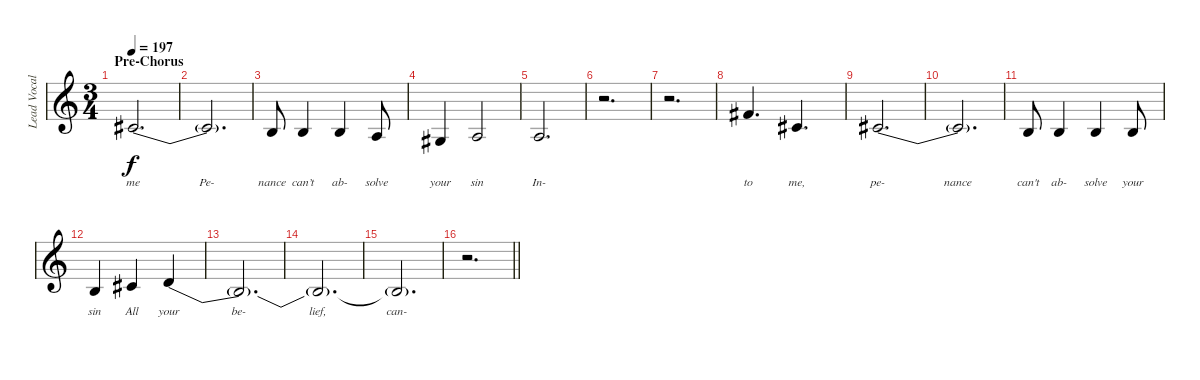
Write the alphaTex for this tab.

\track ("Lead Vocals I" "Lead Vocal") {instrument lead6voice}
\staff {score}
\tuning (Eb4 Bb3 Gb3 Db3 Ab2 Db2) {hide}
\ts (3 4)
\section ("" "Pre-Chorus")
\tempo 197
\clef g2
\ks c
7.3{be (custom 0 0 40 0 45 2 50 2 55 0 60 0)}.2{d lyrics (0 "me") lyrics (1 "") lyrics (2 "") lyrics (3 "") lyrics (4 "") dy f} |
7.3{t}.2{d lyrics (0 "Pe-") lyrics (1 "") lyrics (2 "") lyrics (3 "") lyrics (4 "")} |
5.3.8{lyrics (0 "nance") lyrics (1 "") lyrics (2 "") lyrics (3 "") lyrics (4 "")} 5.3.4{lyrics (0 "can’t") lyrics (1 "") lyrics (2 "") lyrics (3 "") lyrics (4 "")} 5.3.4{lyrics (0 "ab-") lyrics (1 "") lyrics (2 "") lyrics (3 "") lyrics (4 "")} 8.4.8{lyrics (0 "solve") lyrics (1 "") lyrics (2 "") lyrics (3 "") lyrics (4 "")} |
7.4.4{lyrics (0 "your") lyrics (1 "") lyrics (2 "") lyrics (3 "") lyrics (4 "")} 8.4.2{lyrics (0 "sin") lyrics (1 "") lyrics (2 "") lyrics (3 "") lyrics (4 "")} |
5.4{be (custom 0 6 5 6 10 0 60 0)}.2{d lyrics (0 "In-") lyrics (1 "") lyrics (2 "") lyrics (3 "") lyrics (4 "")} |
r.2{d} |
r.2{d} |
8.2.4{d lyrics (0 "to") lyrics (1 "") lyrics (2 "") lyrics (3 "") lyrics (4 "")} 7.3.4{d lyrics (0 "me,") lyrics (1 "") lyrics (2 "") lyrics (3 "") lyrics (4 "")} |
7.3{be (custom 0 0 40 0 45 2 50 2 55 0 60 0)}.2{d lyrics (0 "pe-") lyrics (1 "") lyrics (2 "") lyrics (3 "") lyrics (4 "")} |
7.3{t}.2{d lyrics (0 "nance") lyrics (1 "") lyrics (2 "") lyrics (3 "") lyrics (4 "")} |
5.3.8{lyrics (0 "can't") lyrics (1 "") lyrics (2 "") lyrics (3 "") lyrics (4 "")} 5.3.4{lyrics (0 "ab-") lyrics (1 "") lyrics (2 "") lyrics (3 "") lyrics (4 "")} 5.3.4{lyrics (0 "solve") lyrics (1 "") lyrics (2 "") lyrics (3 "") lyrics (4 "")} 5.3.8{lyrics (0 "your") lyrics (1 "") lyrics (2 "") lyrics (3 "") lyrics (4 "")} |
5.3.4{lyrics (0 "sin") lyrics (1 "") lyrics (2 "") lyrics (3 "") lyrics (4 "")} 7.3.4{lyrics (0 "All") lyrics (1 "") lyrics (2 "") lyrics (3 "") lyrics (4 "")} 5.3{be (custom 0 6 5 6 10 4 30 4 32 6 35 6 38 4 42 4 45 0 60 0)}.4{lyrics (0 "your") lyrics (1 "") lyrics (2 "") lyrics (3 "") lyrics (4 "")} |
5.3{t}.2{d lyrics (0 "be-") lyrics (1 "") lyrics (2 "") lyrics (3 "") lyrics (4 "")} |
5.3{t}.2{d lyrics (0 "lief,") lyrics (1 "") lyrics (2 "") lyrics (3 "") lyrics (4 "")} |
5.3{t}.2{d lyrics (0 "can-") lyrics (1 "") lyrics (2 "") lyrics (3 "") lyrics (4 "")} |
\barLineRight lightlight
r.2{d}
